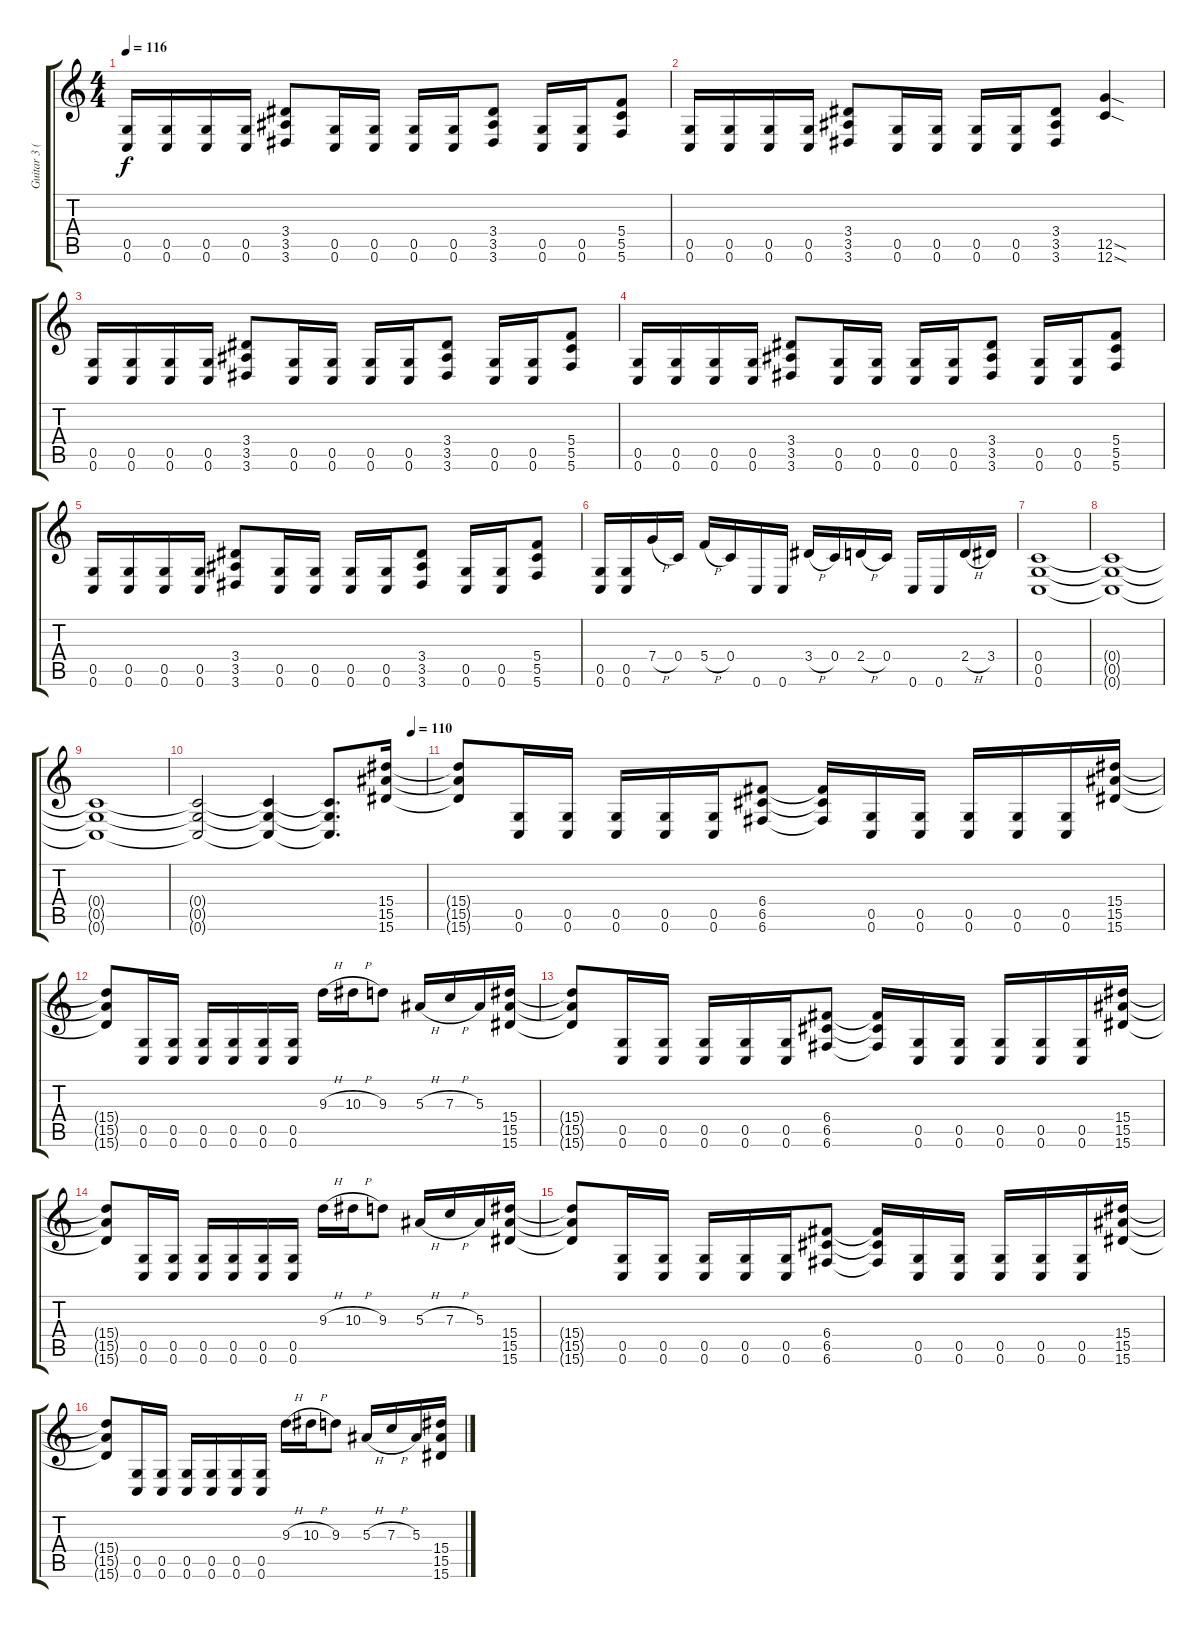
\track ("Guitar 3 (Clean- Tuck)" "Guitar 3 (") {instrument electricguitarclean}
\staff {score tabs}
\tuning (D4 A3 F3 C3 G2 C2) {hide}
\ts (4 4)
\tempo 116
\clef g2
\ks c
(0.5 0.6).16{dy f} (0.5 0.6).16 (0.5 0.6).16 (0.5 0.6).16 (3.4 3.5 3.6).8 (0.5 0.6).16 (0.5 0.6).16 (0.5 0.6).16 (0.5 0.6).16 (3.4 3.5 3.6).8 (0.5 0.6).16 (0.5 0.6).16 (5.4 5.5 5.6).8 |
(0.5 0.6).16 (0.5 0.6).16 (0.5 0.6).16 (0.5 0.6).16 (3.4 3.5 3.6).8 (0.5 0.6).16 (0.5 0.6).16 (0.5 0.6).16 (0.5 0.6).16 (3.4 3.5 3.6).8 (12.5{sod} 12.6{sod}).4 |
(0.5 0.6).16 (0.5 0.6).16 (0.5 0.6).16 (0.5 0.6).16 (3.4 3.5 3.6).8 (0.5 0.6).16 (0.5 0.6).16 (0.5 0.6).16 (0.5 0.6).16 (3.4 3.5 3.6).8 (0.5 0.6).16 (0.5 0.6).16 (5.4 5.5 5.6).8 |
(0.5 0.6).16 (0.5 0.6).16 (0.5 0.6).16 (0.5 0.6).16 (3.4 3.5 3.6).8 (0.5 0.6).16 (0.5 0.6).16 (0.5 0.6).16 (0.5 0.6).16 (3.4 3.5 3.6).8 (0.5 0.6).16 (0.5 0.6).16 (5.4 5.5 5.6).8 |
(0.5 0.6).16 (0.5 0.6).16 (0.5 0.6).16 (0.5 0.6).16 (3.4 3.5 3.6).8 (0.5 0.6).16 (0.5 0.6).16 (0.5 0.6).16 (0.5 0.6).16 (3.4 3.5 3.6).8 (0.5 0.6).16 (0.5 0.6).16 (5.4 5.5 5.6).8 |
(0.5 0.6).16 (0.5 0.6).16 7.4{h}.16 0.4.16 5.4{h}.16 0.4.16 0.6.16 0.6.16 3.4{h}.16 0.4.16 2.4{h}.16 0.4.16 0.6.16 0.6.16 2.4{h}.16 3.4.16 |
(0.4 0.5 0.6).1 |
(0.4{t} 0.5{t} 0.6{t}).1 |
(0.4{t} 0.5{t} 0.6{t}).1 |
\tempo (110 0.9375)
(0.4{t} 0.5{t} 0.6{t}).2 (0.4{t} 0.5{t} 0.6{t}).4 (0.4{t} 0.5{t} 0.6{t}).8{d} (15.4 15.5 15.6).16{balance 0} |
(15.4{t} 15.5{t} 15.6{t}).8 (0.5 0.6).16 (0.5 0.6).16 (0.5 0.6).16 (0.5 0.6).16 (0.5 0.6).16 (6.4 6.5 6.6).8 (6.4{t} 6.5{t} 6.6{t}).16 (0.5 0.6).16 (0.5 0.6).16 (0.5 0.6).16 (0.5 0.6).16 (0.5 0.6).16 (15.4 15.5 15.6).16 |
(15.4{t} 15.5{t} 15.6{t}).8 (0.5 0.6).16 (0.5 0.6).16 (0.5 0.6).16 (0.5 0.6).16 (0.5 0.6).16 (0.5 0.6).16 9.3{h}.16 10.3{h}.16 9.3.8 5.3{h}.16 7.3{h}.16 5.3.16 (15.4 15.5 15.6).16 |
(15.4{t} 15.5{t} 15.6{t}).8 (0.5 0.6).16 (0.5 0.6).16 (0.5 0.6).16 (0.5 0.6).16 (0.5 0.6).16 (6.4 6.5 6.6).8 (6.4{t} 6.5{t} 6.6{t}).16 (0.5 0.6).16 (0.5 0.6).16 (0.5 0.6).16 (0.5 0.6).16 (0.5 0.6).16 (15.4 15.5 15.6).16 |
(15.4{t} 15.5{t} 15.6{t}).8 (0.5 0.6).16 (0.5 0.6).16 (0.5 0.6).16 (0.5 0.6).16 (0.5 0.6).16 (0.5 0.6).16 9.3{h}.16 10.3{h}.16 9.3.8 5.3{h}.16 7.3{h}.16 5.3.16 (15.4 15.5 15.6).16 |
(15.4{t} 15.5{t} 15.6{t}).8 (0.5 0.6).16 (0.5 0.6).16 (0.5 0.6).16 (0.5 0.6).16 (0.5 0.6).16 (6.4 6.5 6.6).8 (6.4{t} 6.5{t} 6.6{t}).16 (0.5 0.6).16 (0.5 0.6).16 (0.5 0.6).16 (0.5 0.6).16 (0.5 0.6).16 (15.4 15.5 15.6).16 |
(15.4{t} 15.5{t} 15.6{t}).8 (0.5 0.6).16 (0.5 0.6).16 (0.5 0.6).16 (0.5 0.6).16 (0.5 0.6).16 (0.5 0.6).16 9.3{h}.16 10.3{h}.16 9.3.8 5.3{h}.16 7.3{h}.16 5.3.16 (15.4 15.5 15.6).16
